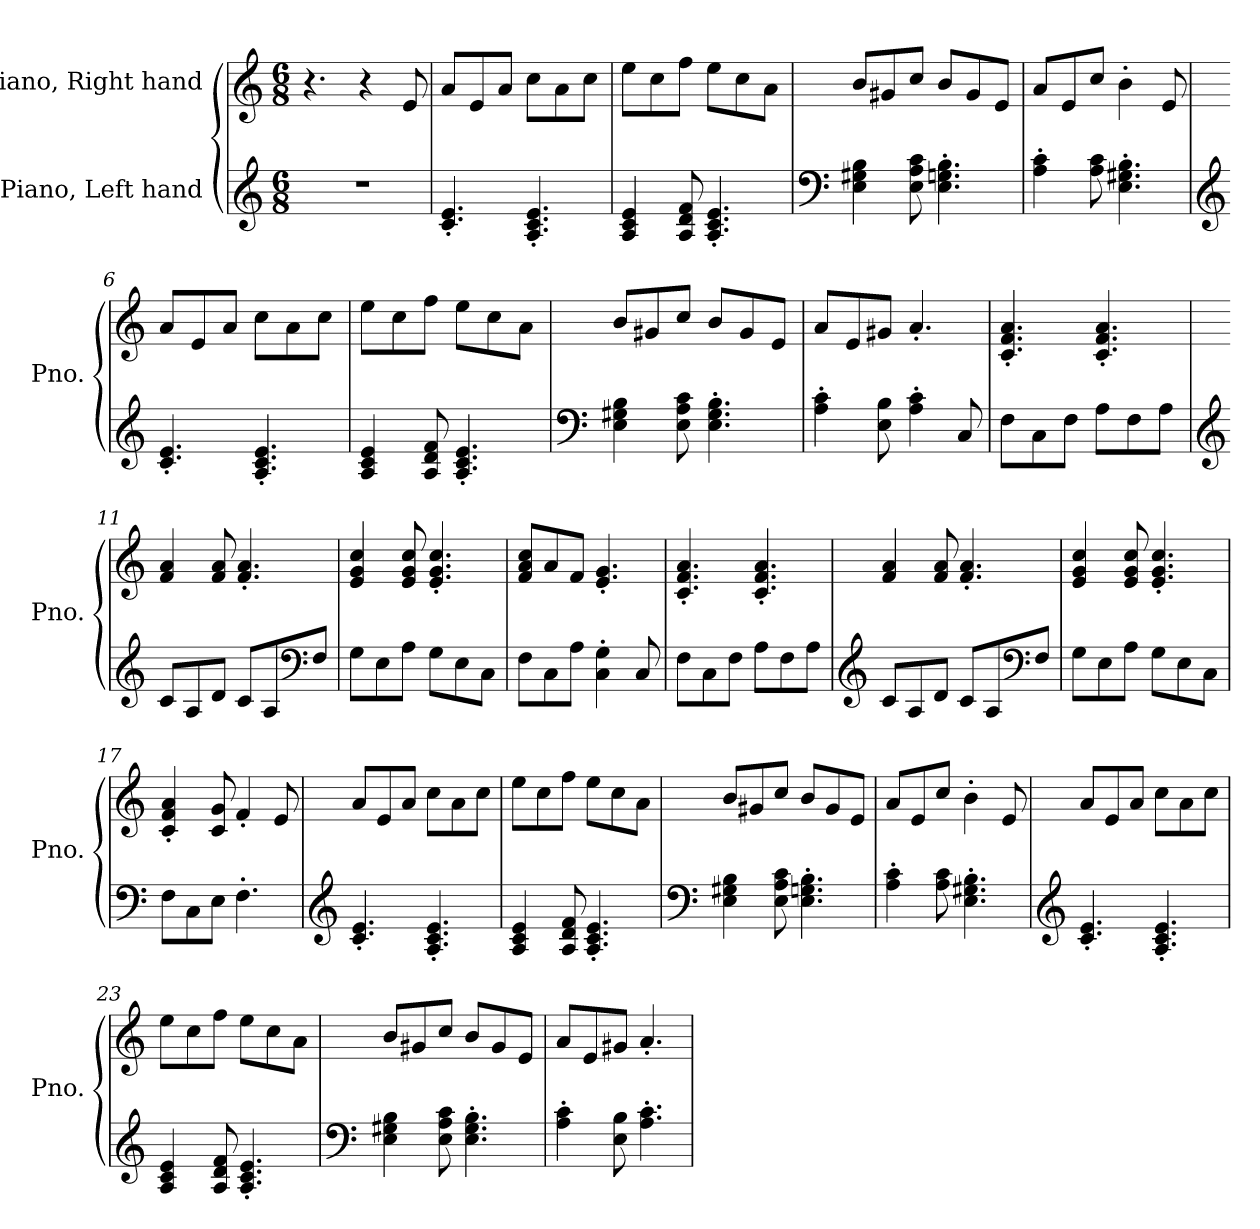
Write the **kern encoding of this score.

**kern	**kern
*part2	*part1
*staff2	*staff1
*I"Piano, Left hand	*I"Piano, Right hand
*I'Pno.	*I'Pno.
*clefG2	*clefG2
*k[]	*k[]
*M6/8	*M6/8
*MM120	*MM120
=1	=1
2.r	4.r
.	4r
.	8e/
=2	=2
4.c/' 4.e/'	8a/L
.	8e/
.	8a/J
4.A/' 4.c/' 4.e/'	8cc\L
.	8a\
.	8cc\J
=3	=3
4A/ 4c/ 4e/	8ee\L
.	8cc\
8A/ 8d/ 8f/	8ff\J
4.A/' 4.c/' 4.e/'	8ee\L
.	8cc\
.	8a\J
=4	=4
*clefF4	*
4E\ 4G#X\ 4B\	8b/L
.	8g#X/
8E\ 8A\ 8c\	8cc/J
4.E\' 4.Gn\' 4.B\'	8b/L
.	8g#/
.	8e/J
=5	=5
4A\' 4c\'	8a/L
.	8e/
8A\ 8c\	8cc/J
4.E\' 4.G#X\' 4.B\'	4b'\
.	8e/
!!LO:LB:g=z
=6	=6
*clefG2	*
4.c/' 4.e/'	8a/L
.	8e/
.	8a/J
4.A/' 4.c/' 4.e/'	8cc\L
.	8a\
.	8cc\J
=7	=7
4A/ 4c/ 4e/	8ee\L
.	8cc\
8A/ 8d/ 8f/	8ff\J
4.A/' 4.c/' 4.e/'	8ee\L
.	8cc\
.	8a\J
=8	=8
*clefF4	*
4E\ 4G#X\ 4B\	8b/L
.	8g#X/
8E\ 8A\ 8c\	8cc/J
4.E\' 4.G#\' 4.B\'	8b/L
.	8g#/
.	8e/J
=9	=9
4A\' 4c\'	8a/L
.	8e/
8E\ 8B\	8g#X/J
4A\' 4c\'	4.a'/
8C/	.
=10	=10
8F\L	4.c/' 4.f/' 4.a/'
8C\	.
8F\J	.
8A\L	4.c/' 4.f/' 4.a/'
8F\	.
8A\J	.
!!LO:LB:g=z
=11	=11
*clefG2	*
8c/L	4f/ 4a/
8A/	.
8d/J	8f/ 8a/
8c/L	4.f/' 4.a/'
8A/	.
*clefF4	*
8F/J	.
=12	=12
8G\L	4e/ 4g/ 4cc/
8E\	.
8A\J	8e/ 8g/ 8cc/
8G\L	4.e/' 4.g/' 4.cc/'
8E\	.
8C\J	.
=13	=13
8F\L	8f/ 8a/ 8cc/L
8C\	8a/
8A\J	8f/J
4C\' 4G\'	4.e/' 4.g/'
8C/	.
=14	=14
8F\L	4.c/' 4.f/' 4.a/'
8C\	.
8F\J	.
8A\L	4.c/' 4.f/' 4.a/'
8F\	.
8A\J	.
=15	=15
*clefG2	*
8c/L	4f/ 4a/
8A/	.
8d/J	8f/ 8a/
8c/L	4.f/' 4.a/'
8A/	.
*clefF4	*
8F/J	.
!!LO:LB:g=z
=16	=16
8G\L	4e/ 4g/ 4cc/
8E\	.
8A\J	8e/ 8g/ 8cc/
8G\L	4.e/' 4.g/' 4.cc/'
8E\	.
8C\J	.
=17	=17
8F\L	4c/' 4f/' 4a/'
8C\	.
8E\J	8c/ 8g/
4.F'\	4f'/
.	8e/
=18	=18
*clefG2	*
4.c/' 4.e/'	8a/L
.	8e/
.	8a/J
4.A/' 4.c/' 4.e/'	8cc\L
.	8a\
.	8cc\J
=19	=19
4A/ 4c/ 4e/	8ee\L
.	8cc\
8A/ 8d/ 8f/	8ff\J
4.A/' 4.c/' 4.e/'	8ee\L
.	8cc\
.	8a\J
=20	=20
*clefF4	*
4E\ 4G#X\ 4B\	8b/L
.	8g#X/
8E\ 8A\ 8c\	8cc/J
4.E\' 4.Gn\' 4.B\'	8b/L
.	8g#/
.	8e/J
!!LO:LB:g=z
=21	=21
4A\' 4c\'	8a/L
.	8e/
8A\ 8c\	8cc/J
4.E\' 4.G#X\' 4.B\'	4b'\
.	8e/
=22	=22
*clefG2	*
4.c/' 4.e/'	8a/L
.	8e/
.	8a/J
4.A/' 4.c/' 4.e/'	8cc\L
.	8a\
.	8cc\J
=23	=23
4A/ 4c/ 4e/	8ee\L
.	8cc\
8A/ 8d/ 8f/	8ff\J
4.A/' 4.c/' 4.e/'	8ee\L
.	8cc\
.	8a\J
=24	=24
*clefF4	*
4E\ 4G#X\ 4B\	8b/L
.	8g#X/
8E\ 8A\ 8c\	8cc/J
4.E\' 4.G#\' 4.B\'	8b/L
.	8g#/
.	8e/J
=25	=25
4A\' 4c\'	8a/L
.	8e/
8E\ 8B\	8g#X/J
4.A\' 4.c\'	4.a'/
=	=
*-	*-
